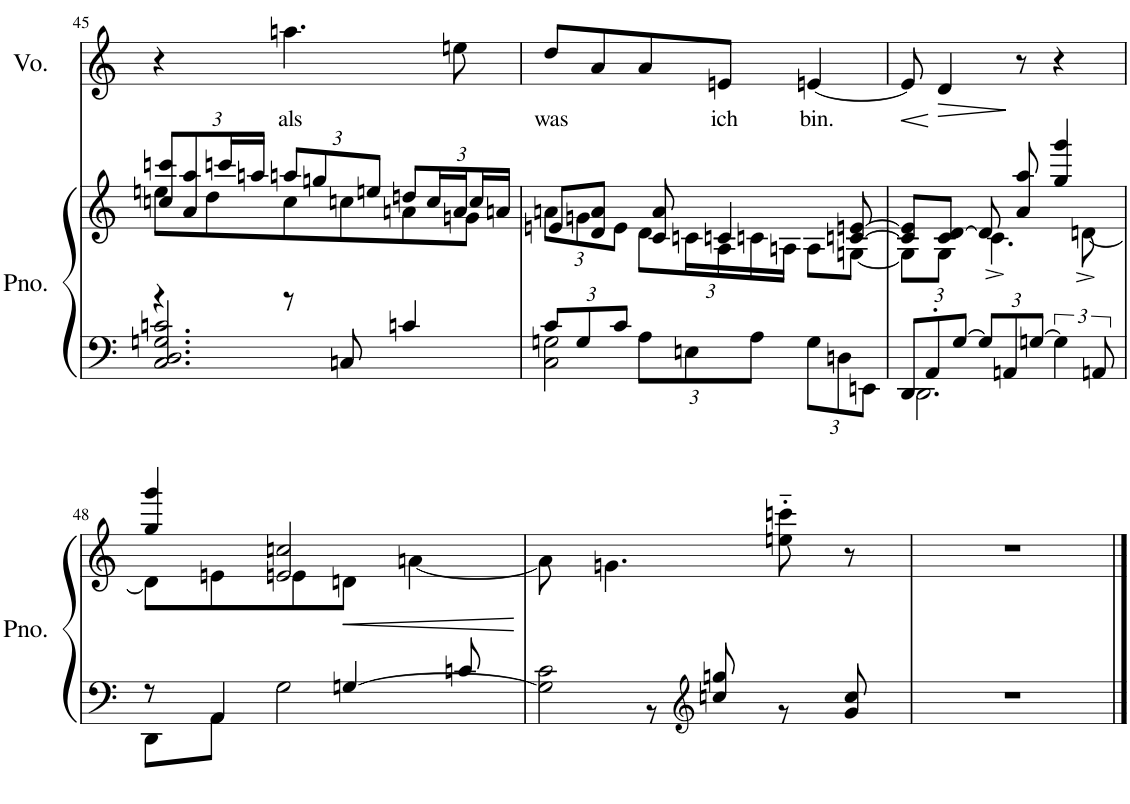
**kern	**kern	**kern	**text	**dynam
*part2	*part2	*part1	*part1	*part1
*staff3	*staff2	*staff1	*staff1	*staff1
*I"Piano	*	*I"Voz	*	*
*I'Pno.	*	*I'Vo.	*	*
!!LO:PB:g=z
*clefF4	*clefG2	*clefG2	*	*
*k[]	*k[]	*k[]	*	*
*M3/4	*M3/4	*M3/4	*	*
=45	=45	=45	=45	=45
*^	*	*	*	*
*	*	*Xbrackettup	*	*	*
*	*	*^	*	*	*
4r	2.C/ 2.D/ 2.Gn/ 2.cn/	12ccn/ 12cccn/L	8een\L	4r	.	.
.	.	12a/ 12aa/	.	.	.	.
.	.	.	8dd\	.	.	.
.	.	24cccn/L	.	.	.	.
.	.	24aan/JJ	.	.	.	.
!	!	!	!	!	!LO:LY:b	!
8r	.	12aan/L	8cc\	4.aan\	als	.
.	.	12ggn/	.	.	.	.
8Cn/	.	.	8ccn\	.	.	.
.	.	12een/J	.	.	.	.
4cn/	.	12ddn/L	8an\	.	.	.
.	.	24cc/L	.	.	.	.
.	.	24a/J	8gn\J	8een\	.	.
.	.	24cc/L	.	.	.	.
.	.	24an/JJ	.	.	.	.
=46	=46	=46	=46	=46	=46	=46
*Xbrackettup	*	*	*	*	*	*
!	!	!	!	!	!LO:LY:b	!
12c/L	2C\ 2Gn\	8en/L	12an\L	8dd/L	was	.
12G/	.	.	12gn\	.	.	.
.	.	8d/ 8a/J	.	8a/	.	.
12c/J	.	.	12e\J	.	.	.
12A\L	.	8c/ 8a/	12d\L	8a/	.	.
12En\	.	.	24cn\L	.	.	.
!	!	!	!	!	!LO:LY:b	!
.	.	4cn/	24A\	8en/J	ich	.
12A\J	.	.	24cn\	.	.	.
.	.	.	24An\JJ	.	.	.
!	!	!	!	!	!LO:LY:b	!
12G\L	4ryy	.	8A\L	[4en/	bin.	.
12Dn\	.	.	.	.	.	.
.	.	[8cn/ [8en/	[8Gn\J	.	.	.
12EEn\J	.	.	.	.	.	.
=47	=47	=47	=47	=47	=47	=47
!	!	!	!	!	!	!LO:HP:b
12DD/L	2.DDn\	8c/] 8e/]L	8G\L]	8e/]	.	<
12AA'/	.	.	.	.	.	.
!	!	!	!	!	!	!LO:HP:b
.	.	8c/ [8d/J	8G\J	4d/	.	>
[12G/J	.	.	.	.	.	.
12G/L]	.	8d/]	4.c^\	.	.	.
12AAn/	.	.	.	.	.	.
.	.	8a/ 8aa/	.	8r	.	[ ]
[12Gn/J	.	.	.	.	.	.
*brackettup	*	*	*	*	*	*
6G\]	.	4gg/ 4ggg/	.	4r	.	.
.	.	.	[8dn^\	.	.	.
12AAn/	.	.	.	.	.	.
!!LO:LB:g=z
=48	=48	=48	=48	=48	=48	=48
*	*^	*	*	*	*	*
8r	8DD\L	8ryy	4gg/ 4ggg/	8d\L]	2.r	.	.
*	*v	*v	*	*	*	*	*
4AA/	8AA\J	.	8en\	.	.	.
.	2G\	2en/ 2ccn/	8e\	.	.	.
[4Gn/	.	.	8dn\J	.	.	.
.	.	.	[4an\	.	.	.
*	*^	*	*	*	*	*
8ryy	.	8cn/	.	.	.	.	.
*	*v	*v	*	*	*	*	*
*	*	*v	*v	*	*	*
=49	=49	=49	=49	=49	=49
2G\] 2c\	4ryy	8a\]	2.r	.	.
.	.	4.gn\	.	.	.
.	8r	.	.	.	.
*clefG2	*	*	*	*	*
.	8ccn/ 8ggn/	.	.	.	.
4ryy	8r	8een\'~ 8cccn\'~	.	.	.
.	8g/ 8cc/	8r	.	.	.
*v	*v	*	*	*	*
=50	=50	=50	=50	=50
2.r	2.r	2.r	.	.
==	==	==	==	==
*-	*-	*-	*-	*-
